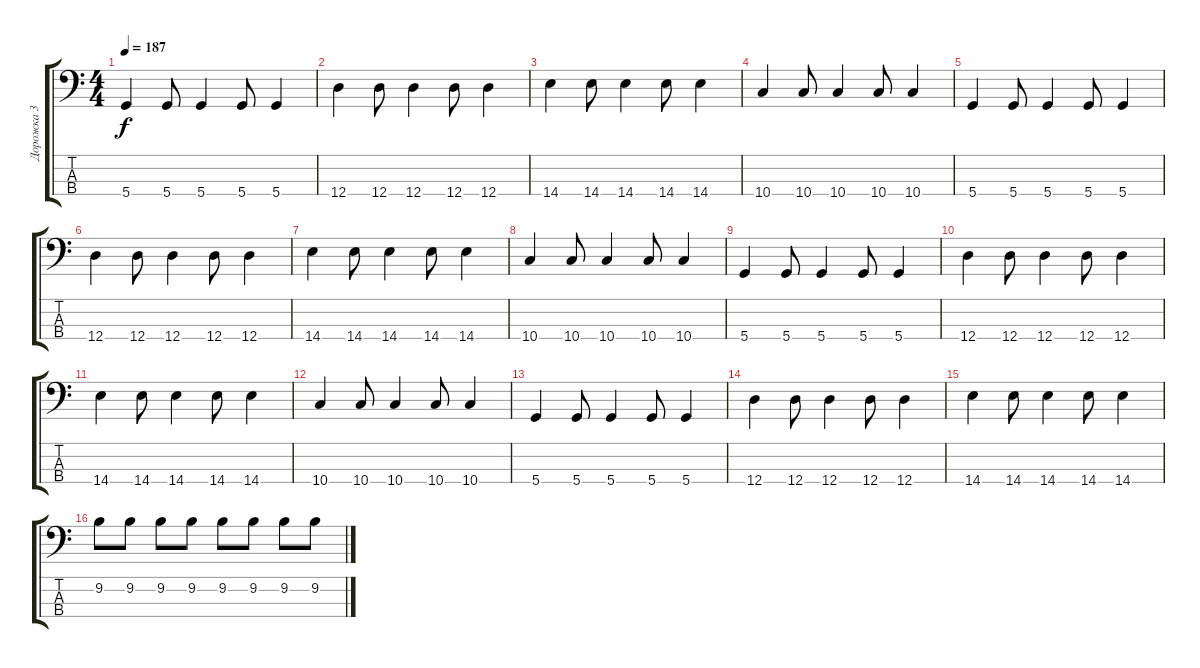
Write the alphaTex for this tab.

\track ("Дорожка 3" "Дорожка 3") {instrument electricbasspick}
\staff {score tabs}
\tuning (G2 D2 A1 D1) {hide}
\ts (4 4)
\tempo 187
\clef f4
\ks c
5.4.4{dy f} 5.4.8 5.4.4 5.4.8 5.4.4 |
12.4.4 12.4.8 12.4.4 12.4.8 12.4.4 |
14.4.4 14.4.8 14.4.4 14.4.8 14.4.4 |
10.4.4 10.4.8 10.4.4 10.4.8 10.4.4 |
5.4.4 5.4.8 5.4.4 5.4.8 5.4.4 |
12.4.4 12.4.8 12.4.4 12.4.8 12.4.4 |
14.4.4 14.4.8 14.4.4 14.4.8 14.4.4 |
10.4.4 10.4.8 10.4.4 10.4.8 10.4.4 |
5.4.4 5.4.8 5.4.4 5.4.8 5.4.4 |
12.4.4 12.4.8 12.4.4 12.4.8 12.4.4 |
14.4.4 14.4.8 14.4.4 14.4.8 14.4.4 |
10.4.4 10.4.8 10.4.4 10.4.8 10.4.4 |
5.4.4 5.4.8 5.4.4 5.4.8 5.4.4 |
12.4.4 12.4.8 12.4.4 12.4.8 12.4.4 |
14.4.4 14.4.8 14.4.4 14.4.8 14.4.4 |
9.2.8 9.2.8 9.2.8 9.2.8 9.2.8 9.2.8 9.2.8 9.2.8
